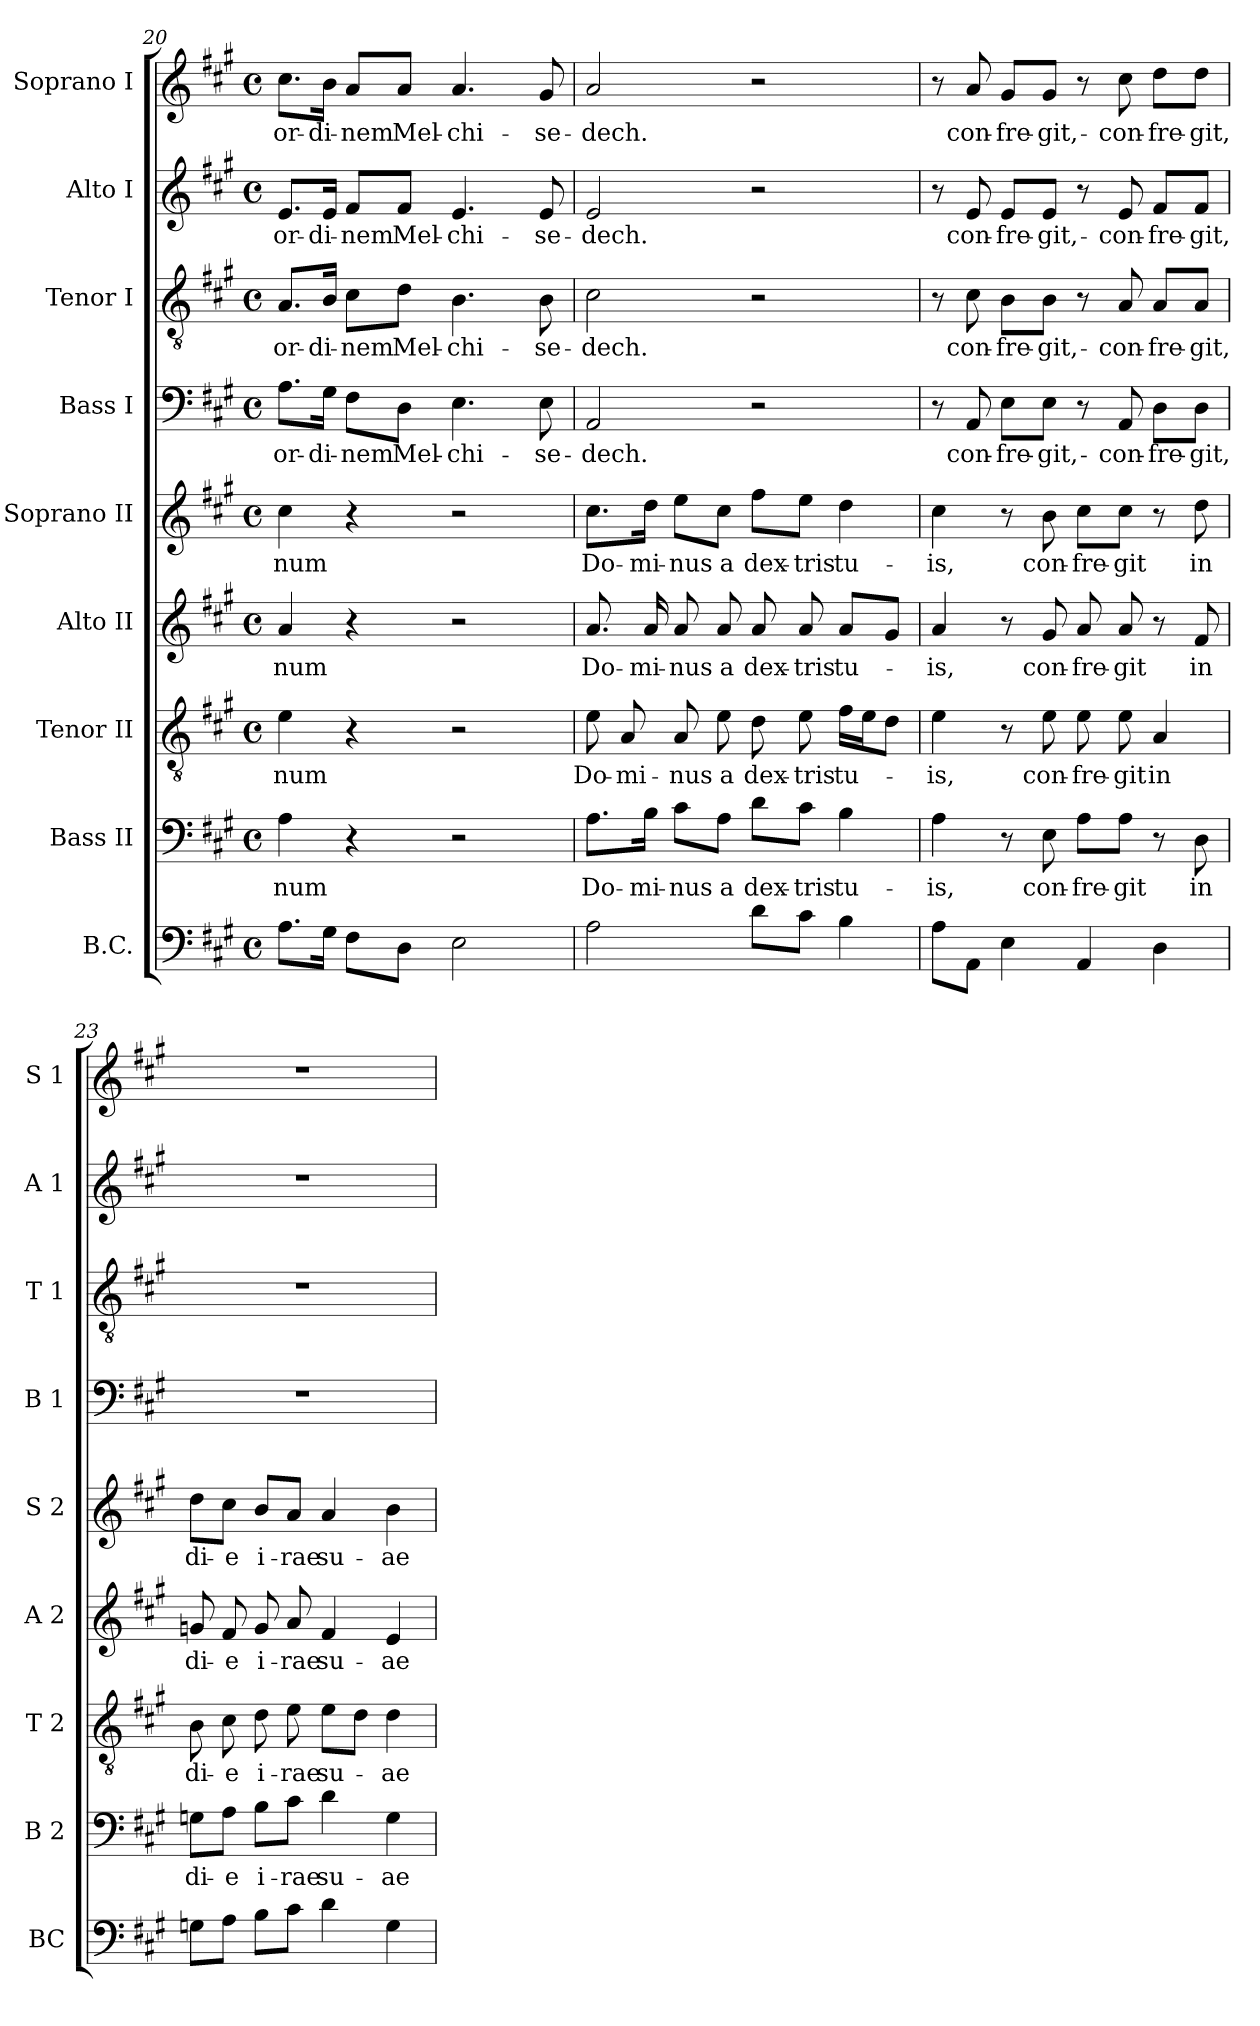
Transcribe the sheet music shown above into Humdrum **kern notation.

**kern	**kern	**text	**kern	**text	**kern	**text	**kern	**text	**kern	**text	**kern	**text	**kern	**text	**kern	**text
*part9	*part8	*part8	*part7	*part7	*part6	*part6	*part5	*part5	*part4	*part4	*part3	*part3	*part2	*part2	*part1	*part1
*staff9	*staff8	*staff8	*staff7	*staff7	*staff6	*staff6	*staff5	*staff5	*staff4	*staff4	*staff3	*staff3	*staff2	*staff2	*staff1	*staff1
*I"B.C.	*I"Bass II	*	*I"Tenor II	*	*I"Alto II	*	*I"Soprano II	*	*I"Bass I	*	*I"Tenor I	*	*I"Alto I	*	*I"Soprano I	*
*I'BC	*I'B 2	*	*I'T 2	*	*I'A 2	*	*I'S 2	*	*I'B 1	*	*I'T 1	*	*I'A 1	*	*I'S 1	*
!!LO:PB:g=z
*clefF4	*clefF4	*	*clefGv2	*	*clefG2	*	*clefG2	*	*clefF4	*	*clefGv2	*	*clefG2	*	*clefG2	*
*k[f#c#g#]	*k[f#c#g#]	*	*k[f#c#g#]	*	*k[f#c#g#]	*	*k[f#c#g#]	*	*k[f#c#g#]	*	*k[f#c#g#]	*	*k[f#c#g#]	*	*k[f#c#g#]	*
*A:	*A:	*	*A:	*	*A:	*	*A:	*	*A:	*	*A:	*	*A:	*	*A:	*
*M4/4	*M4/4	*	*M4/4	*	*M4/4	*	*M4/4	*	*M4/4	*	*M4/4	*	*M4/4	*	*M4/4	*
*met(c)	*met(c)	*	*met(c)	*	*met(c)	*	*met(c)	*	*met(c)	*	*met(c)	*	*met(c)	*	*met(c)	*
=20	=20	=20	=20	=20	=20	=20	=20	=20	=20	=20	=20	=20	=20	=20	=20	=20
*^	*	*	*	*	*	*	*	*	*	*	*	*	*	*	*	*
!	!	!	!LO:LY:b	!	!LO:LY:b	!	!LO:LY:b	!	!LO:LY:b	!	!LO:LY:b	!	!LO:LY:b	!	!LO:LY:b	!	!LO:LY:b
8.A\L	2ryy	4A\	-num	4e\	-num	4a/	-num	4cc#\	-num	8.A\L	or-	8.A/L	or-	8.e/L	or-	8.cc#\L	or-
!	!	!	!	!	!	!	!	!	!	!	!LO:LY:b	!	!LO:LY:b	!	!LO:LY:b	!	!LO:LY:b
16G#\Jk	.	.	.	.	.	.	.	.	.	16G#\Jk	-di-	16B/Jk	-di-	16e/Jk	-di-	16b\Jk	-di-
!	!	!	!	!	!	!	!	!	!	!	!LO:LY:b	!	!LO:LY:b	!	!LO:LY:b	!	!LO:LY:b
8F#\L	.	4r	.	4r	.	4r	.	4r	.	8F#\L	-nem	8c#\L	-nem	8f#/L	-nem	8a/L	-nem
!	!	!	!	!	!	!	!	!	!	!	!LO:LY:b	!	!LO:LY:b	!	!LO:LY:b	!	!LO:LY:b
8D\J	.	.	.	.	.	.	.	.	.	8D\J	Mel-	8d\J	Mel-	8f#/J	Mel-	8a/J	Mel-
!	!	!	!	!	!	!	!	!	!	!	!LO:LY:b	!	!LO:LY:b	!	!LO:LY:b	!	!LO:LY:b
2E\	4ryy	2r	.	2r	.	2r	.	2r	.	4.E\	-chi-	4.B\	-chi-	4.e/	-chi-	4.a/	-chi-
.	4ryy	.	.	.	.	.	.	.	.	.	.	.	.	.	.	.	.
!	!	!	!	!	!	!	!	!	!	!	!LO:LY:b	!	!LO:LY:b	!	!LO:LY:b	!	!LO:LY:b
.	.	.	.	.	.	.	.	.	.	8E\	-se-	8B\	-se-	8e/	-se-	8g#/	-se-
*v	*v	*	*	*	*	*	*	*	*	*	*	*	*	*	*	*	*
=21	=21	=21	=21	=21	=21	=21	=21	=21	=21	=21	=21	=21	=21	=21	=21	=21
!	!	!LO:LY:b	!	!LO:LY:b	!	!LO:LY:b	!	!LO:LY:b	!	!LO:LY:b	!	!LO:LY:b	!	!LO:LY:b	!	!LO:LY:b
2A\	8.A\L	Do-	8e\	Do-	8.a/	Do-	8.cc#\L	Do-	2AA/	-dech.	2c#\	-dech.	2e/	-dech.	2a/	-dech.
!	!	!	!	!LO:LY:b	!	!	!	!	!	!	!	!	!	!	!	!
.	.	.	8A/	-mi-	.	.	.	.	.	.	.	.	.	.	.	.
!	!	!LO:LY:b	!	!	!	!LO:LY:b	!	!LO:LY:b	!	!	!	!	!	!	!	!
.	16B\Jk	-mi-	.	.	16a/	-mi-	16dd\Jk	-mi-	.	.	.	.	.	.	.	.
!	!	!LO:LY:b	!	!LO:LY:b	!	!LO:LY:b	!	!LO:LY:b	!	!	!	!	!	!	!	!
.	8c#\L	-nus	8A/	-nus	8a/	-nus	8ee\L	-nus	.	.	.	.	.	.	.	.
!	!	!LO:LY:b	!	!LO:LY:b	!	!LO:LY:b	!	!LO:LY:b	!	!	!	!	!	!	!	!
.	8A\J	a	8e\	a	8a/	a	8cc#\J	a	.	.	.	.	.	.	.	.
!	!	!LO:LY:b	!	!LO:LY:b	!	!LO:LY:b	!	!LO:LY:b	!	!	!	!	!	!	!	!
8d\L	8d\L	dex-	8d\	dex-	8a/	dex-	8ff#\L	dex-	2r	.	2r	.	2r	.	2r	.
!	!	!LO:LY:b	!	!LO:LY:b	!	!LO:LY:b	!	!LO:LY:b	!	!	!	!	!	!	!	!
8c#\J	8c#\J	-tris	8e\	-tris	8a/	-tris	8ee\J	-tris	.	.	.	.	.	.	.	.
!	!	!LO:LY:b	!	!LO:LY:b	!	!LO:LY:b	!	!LO:LY:b	!	!	!	!	!	!	!	!
4B\	4B\	tu-	16f#\LL	tu-	8a/L	tu-	4dd\	tu-	.	.	.	.	.	.	.	.
.	.	.	16e\J	.	.	.	.	.	.	.	.	.	.	.	.	.
.	.	.	8d\J	.	8g#/J	.	.	.	.	.	.	.	.	.	.	.
=22	=22	=22	=22	=22	=22	=22	=22	=22	=22	=22	=22	=22	=22	=22	=22	=22
!	!	!LO:LY:b	!	!LO:LY:b	!	!LO:LY:b	!	!LO:LY:b	!	!	!	!	!	!	!	!
8A\L	4A\	-is,	4e\	-is,	4a/	-is,	4cc#\	-is,	8r	.	8r	.	8r	.	8r	.
!	!	!	!	!	!	!	!	!	!	!LO:LY:b	!	!LO:LY:b	!	!LO:LY:b	!	!LO:LY:b
8AA\J	.	.	.	.	.	.	.	.	8AA/	con-	8c#\	con-	8e/	con-	8a/	con-
!	!	!	!	!	!	!	!	!	!	!LO:LY:b	!	!LO:LY:b	!	!LO:LY:b	!	!LO:LY:b
4E\	8r	.	8r	.	8r	.	8r	.	8E\L	-fre-	8B\L	-fre-	8e/L	-fre-	8g#/L	-fre-
!	!	!LO:LY:b	!	!LO:LY:b	!	!LO:LY:b	!	!LO:LY:b	!	!LO:LY:b	!	!LO:LY:b	!	!LO:LY:b	!	!LO:LY:b
.	8E\	con-	8e\	con-	8g#/	con-	8b\	con-	8E\J	-git,-	8B\J	-git,-	8e/J	-git,-	8g#/J	-git,-
!	!	!LO:LY:b	!	!LO:LY:b	!	!LO:LY:b	!	!LO:LY:b	!	!	!	!	!	!	!	!
4AA/	8A\L	-fre-	8e\	-fre-	8a/	-fre-	8cc#\L	-fre-	8r	.	8r	.	8r	.	8r	.
!	!	!LO:LY:b	!	!LO:LY:b	!	!LO:LY:b	!	!LO:LY:b	!	!LO:LY:b	!	!LO:LY:b	!	!LO:LY:b	!	!LO:LY:b
.	8A\J	-git	8e\	-git	8a/	-git	8cc#\J	-git	8AA/	-con-	8A/	-con-	8e/	-con-	8cc#\	-con-
!	!	!	!	!LO:LY:b	!	!	!	!	!	!LO:LY:b	!	!LO:LY:b	!	!LO:LY:b	!	!LO:LY:b
4D\	8r	.	4A/	in	8r	.	8r	.	8D\L	-fre-	8A/L	-fre-	8f#/L	-fre-	8dd\L	-fre-
!	!	!LO:LY:b	!	!	!	!LO:LY:b	!	!LO:LY:b	!	!LO:LY:b	!	!LO:LY:b	!	!LO:LY:b	!	!LO:LY:b
.	8D\	in	.	.	8f#/	in	8dd\	in	8D\J	-git,	8A/J	-git,	8f#/J	-git,	8dd\J	-git,
!!LO:PB:g=z
=23	=23	=23	=23	=23	=23	=23	=23	=23	=23	=23	=23	=23	=23	=23	=23	=23
!	!	!LO:LY:b	!	!LO:LY:b	!	!LO:LY:b	!	!LO:LY:b	!	!	!	!	!	!	!	!
8Gn\L	8Gn\L	di-	8B\	di-	8gn/	di-	8dd\L	di-	1r	.	1r	.	1r	.	1r	.
!	!	!LO:LY:b	!	!LO:LY:b	!	!LO:LY:b	!	!LO:LY:b	!	!	!	!	!	!	!	!
8A\J	8A\J	-e	8c#\	-e	8f#/	-e	8cc#\J	-e	.	.	.	.	.	.	.	.
!	!	!LO:LY:b	!	!LO:LY:b	!	!LO:LY:b	!	!LO:LY:b	!	!	!	!	!	!	!	!
8B\L	8B\L	i-	8d\	i-	8g/	i-	8b/L	i-	.	.	.	.	.	.	.	.
!	!	!LO:LY:b	!	!LO:LY:b	!	!LO:LY:b	!	!LO:LY:b	!	!	!	!	!	!	!	!
8c#\J	8c#\J	-rae	8e\	-rae	8a/	-rae	8a/J	-rae	.	.	.	.	.	.	.	.
!	!	!LO:LY:b	!	!LO:LY:b	!	!LO:LY:b	!	!LO:LY:b	!	!	!	!	!	!	!	!
4d\	4d\	su-	8e\L	su-	4f#/	su-	4a/	su-	.	.	.	.	.	.	.	.
.	.	.	8d\J	.	.	.	.	.	.	.	.	.	.	.	.	.
!	!	!LO:LY:b	!	!LO:LY:b	!	!LO:LY:b	!	!LO:LY:b	!	!	!	!	!	!	!	!
4G\	4G\	-ae	4d\	-ae	4e/	-ae	4b\	-ae	.	.	.	.	.	.	.	.
=	=	=	=	=	=	=	=	=	=	=	=	=	=	=	=	=
*-	*-	*-	*-	*-	*-	*-	*-	*-	*-	*-	*-	*-	*-	*-	*-	*-
